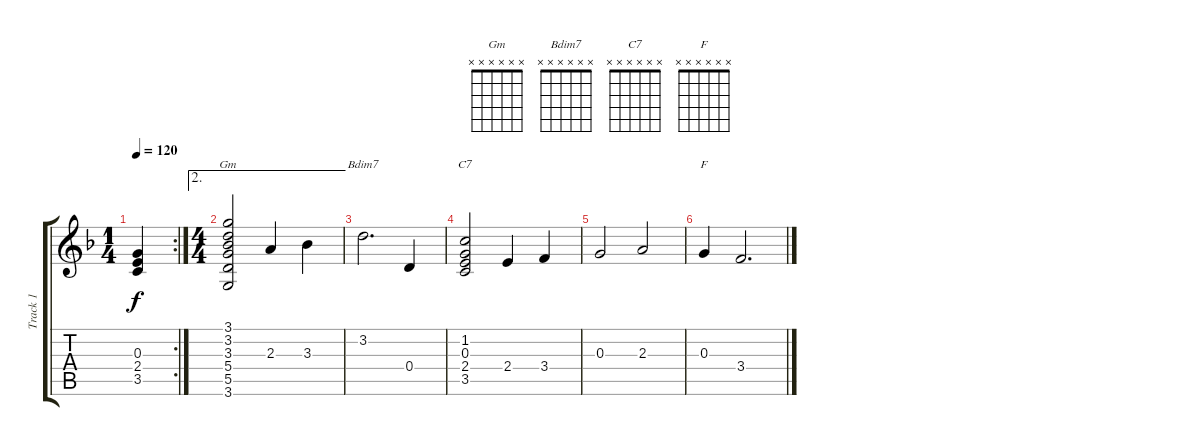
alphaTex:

\track ("Track 1" "Track 1") {instrument acousticguitarsteel}
\staff {score tabs}
\tuning (E4 B3 G3 D3 A2 E2) {hide}
\chord ("Gm" x x x x x x)
\chord ("Bdim7" x x x x x x)
\chord ("C7" x x x x x x)
\chord ("F" x x x x x x)
\rc 2
\ts (1 4)
\tempo 120
\clef g2
\ks f
(0.3 2.4 3.5).4{dy f} |
\ae 2
\ts (4 4)
(3.1 3.2 3.3 5.4 5.5 3.6).2{ch "Gm"} 2.3.4 3.3.4 |
3.2.2{d ch "Bdim7"} 0.4.4 |
(1.2 0.3 2.4 3.5).2{ch "C7"} 2.4.4 3.4.4 |
0.3.2 2.3.2 |
0.3.4{ch "F"} 3.4.2{d}
